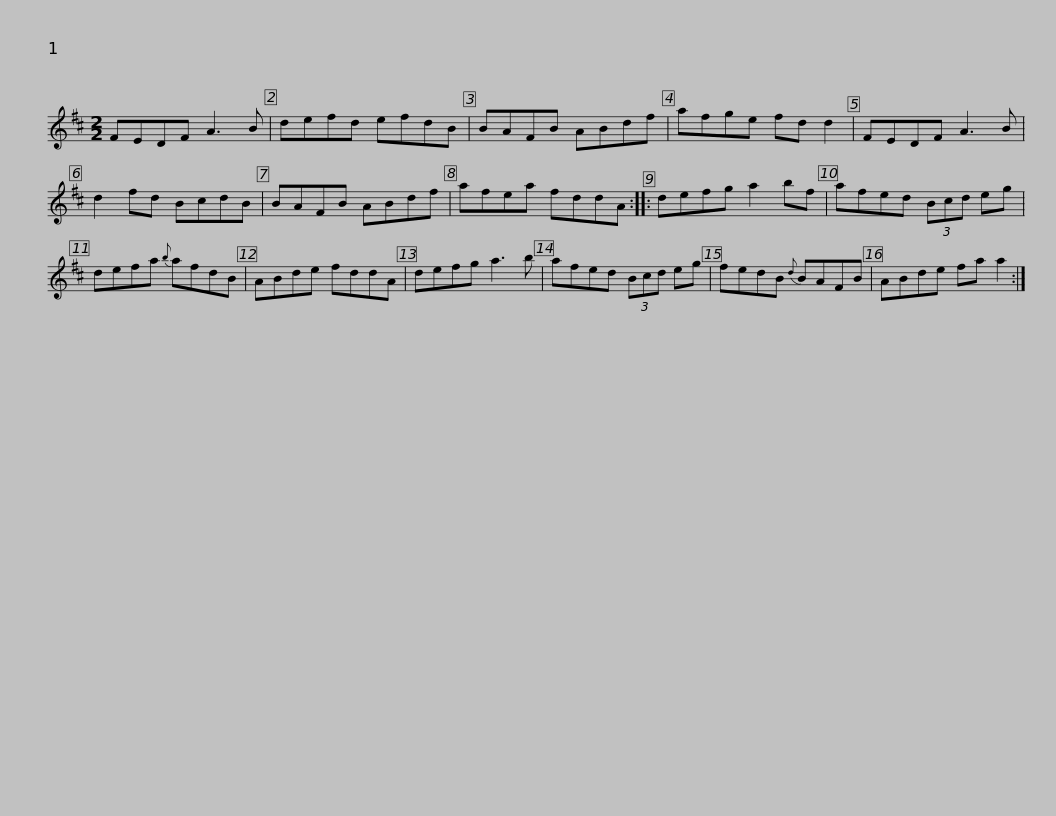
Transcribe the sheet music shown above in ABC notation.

X:1
L:1/8
M:2/2
I:linebreak $
K:D
V:1 treble
V:1
 FEDF A3 B | defd efdB | BAFB ABdf | afge fd d2 | FEDF A3 B | %5
 d2 fd BcdB |$ BAFB ABdf | afea fddA :: defg a2 bf | afed (3Bcd eg | %10
 defa{b} afdB |$ ABde fddA | defg a3 b | afed (3Bcd eg | fedB{d} BAFB | %15
 ABde fa a2 :| %16
